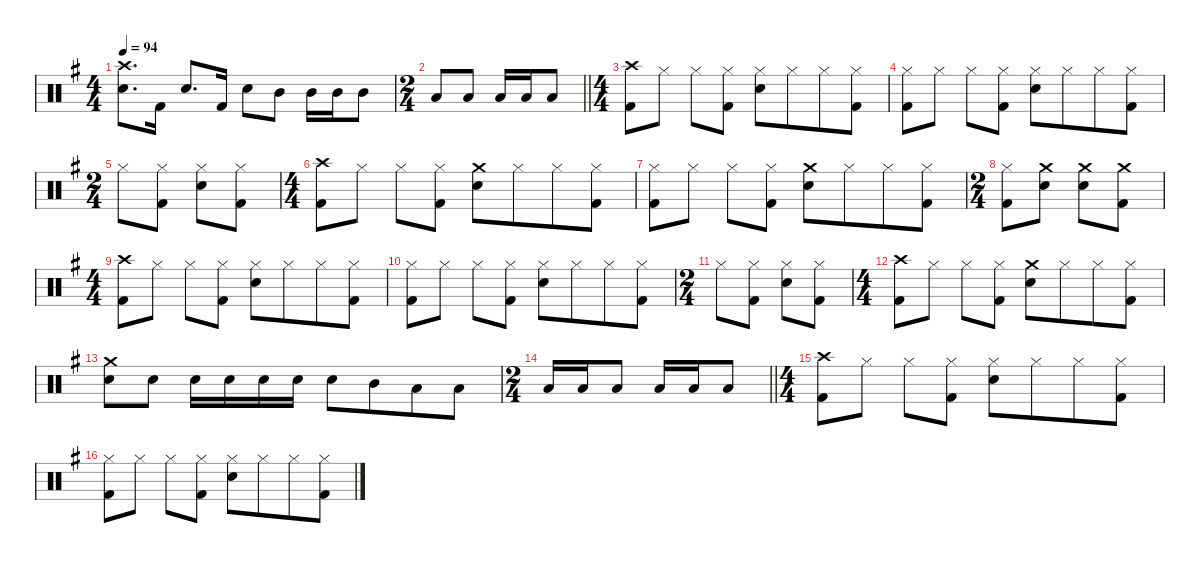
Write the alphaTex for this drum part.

\defaultSystemsLayout 4
\hideDynamics
\bracketExtendMode nobrackets
\singleTrackTrackNamePolicy hidden
\multiTrackTrackNamePolicy hidden
\firstSystemTrackNameMode fullname
\firstSystemTrackNameOrientation horizontal
\otherSystemsTrackNameOrientation horizontal
\track ("Lars Ulrich" "drm.") {instrument percussion}
\staff {score}
\articulation defaults
\ts (4 4)
\tempo 94
\clef neutral
\ks eminor
("Crash high (hit)"{acc forcenatural} "Snare (hit) 2"{acc forcenatural}).8{d dy mf beam Down} "Kick (hit) 2"{acc forcenatural}.16{dy ff beam Down} "Snare (hit) 2"{acc forcenatural}.8{d beam Up} "Kick (hit) 2"{acc forcenatural}.16{beam Up} "Snare (hit) 2"{acc forcenatural}.8{beam Down} "Mid Tom (hit)"{acc forcenatural}.8{beam Down} "Mid Tom (hit)"{acc forcenatural}.16{beam Down} "Mid Tom (hit)"{acc forcenatural}.16{beam Down} "Mid Tom (hit)"{acc forcenatural}.8{beam Down} |
\ts (2 4)
\beaming (8 2 2)
\barLineRight lightlight "Low Tom (hit)"{acc forcenatural}.8{beam Up} "Low Tom (hit)"{acc forcenatural}.8{beam Up} "Low Floor Tom (hit)"{acc forcenatural}.16{dy f beam Up} "Low Floor Tom (hit)"{acc forcenatural}.16{beam Up} "Low Floor Tom (hit)"{acc forcenatural}.8{beam Up}
|
\ts (4 4)
\beaming (8 2 2 4)
("Crash high (hit)"{acc forcenatural} "Kick (hit) 2"{acc forcenatural}).8{beam Down} "Hi-Hat (closed)"{acc forcenatural}.8{dy mf beam Down} "Hi-Hat (closed)"{acc forcenatural}.8{beam Down} ("Hi-Hat (closed)"{acc forcenatural} "Kick (hit) 2"{acc forcenatural}).8{beam Down} ("Hi-Hat (closed)"{acc forcenatural} "Snare (hit) 2"{acc forcenatural}).8{beam Down} "Hi-Hat (closed)"{acc forcenatural}.8{beam Down} "Hi-Hat (closed)"{acc forcenatural}.8{beam Down} ("Hi-Hat (closed)"{acc forcenatural} "Kick (hit) 2"{acc forcenatural}).8{beam Down} |
("Hi-Hat (closed)"{acc forcenatural} "Kick (hit) 2"{acc forcenatural}).8{beam Down} "Hi-Hat (closed)"{acc forcenatural}.8{beam Down} "Hi-Hat (closed)"{acc forcenatural}.8{beam Down} ("Hi-Hat (closed)"{acc forcenatural} "Kick (hit) 2"{acc forcenatural}).8{beam Down} ("Hi-Hat (closed)"{acc forcenatural} "Snare (hit) 2"{acc forcenatural}).8{beam Down} "Hi-Hat (closed)"{acc forcenatural}.8{beam Down} "Hi-Hat (closed)"{acc forcenatural}.8{beam Down} ("Hi-Hat (closed)"{acc forcenatural} "Kick (hit) 2"{acc forcenatural}).8{beam Down} |
\ts (2 4)
\beaming (8 2 2)
"Hi-Hat (closed)"{acc forcenatural}.8{beam Down} ("Hi-Hat (closed)"{acc forcenatural} "Kick (hit) 2"{acc forcenatural}).8{beam Down} ("Hi-Hat (closed)"{acc forcenatural} "Snare (hit) 2"{acc forcenatural}).8{beam Down} ("Hi-Hat (closed)"{acc forcenatural} "Kick (hit) 2"{acc forcenatural}).8{beam Down} |
\ts (4 4)
\beaming (8 2 2 4)
("Crash high (hit)"{acc forcenatural} "Kick (hit) 2"{acc forcenatural}).8{dy f beam Down} "Hi-Hat (closed)"{acc forcenatural}.8{dy mf beam Down} "Hi-Hat (closed)"{acc forcenatural}.8{beam Down} ("Hi-Hat (closed)"{acc forcenatural} "Kick (hit) 2"{acc forcenatural}).8{beam Down} ("Crash medium (hit)"{acc forcenatural} "Snare (hit) 2"{acc forcenatural}).8{beam Down} "Hi-Hat (closed)"{acc forcenatural}.8{beam Down} "Hi-Hat (closed)"{acc forcenatural}.8{beam Down} ("Hi-Hat (closed)"{acc forcenatural} "Kick (hit) 2"{acc forcenatural}).8{beam Down} |
("Hi-Hat (closed)"{acc forcenatural} "Kick (hit) 2"{acc forcenatural}).8{beam Down} "Hi-Hat (closed)"{acc forcenatural}.8{beam Down} "Hi-Hat (closed)"{acc forcenatural}.8{beam Down} ("Hi-Hat (closed)"{acc forcenatural} "Kick (hit) 2"{acc forcenatural}).8{beam Down} ("Crash medium (hit)"{acc forcenatural} "Snare (hit) 2"{acc forcenatural}).8{beam Down} "Hi-Hat (closed)"{acc forcenatural}.8{beam Down} "Hi-Hat (closed)"{acc forcenatural}.8{beam Down} ("Hi-Hat (closed)"{acc forcenatural} "Kick (hit) 2"{acc forcenatural}).8{beam Down} |
\ts (2 4)
\beaming (8 2 2)
("Hi-Hat (closed)"{acc forcenatural} "Kick (hit) 2"{acc forcenatural}).8{beam Down} ("Crash medium (hit)"{acc forcenatural} "Snare (hit) 2"{acc forcenatural}).8{dy f beam Down} ("Crash medium (hit)"{acc forcenatural} "Snare (hit) 2"{acc forcenatural}).8{beam Down} ("Crash medium (hit)"{acc forcenatural} "Kick (hit) 2"{acc forcenatural}).8{beam Down} |
\ts (4 4)
\beaming (8 2 2 4)
("Crash high (hit)"{acc forcenatural} "Kick (hit) 2"{acc forcenatural}).8{beam Down} "Hi-Hat (closed)"{acc forcenatural}.8{dy mf beam Down} "Hi-Hat (closed)"{acc forcenatural}.8{beam Down} ("Hi-Hat (closed)"{acc forcenatural} "Kick (hit) 2"{acc forcenatural}).8{beam Down} ("Hi-Hat (closed)"{acc forcenatural} "Snare (hit) 2"{acc forcenatural}).8{beam Down} "Hi-Hat (closed)"{acc forcenatural}.8{beam Down} "Hi-Hat (closed)"{acc forcenatural}.8{beam Down} ("Hi-Hat (closed)"{acc forcenatural} "Kick (hit) 2"{acc forcenatural}).8{beam Down} |
("Hi-Hat (closed)"{acc forcenatural} "Kick (hit) 2"{acc forcenatural}).8{beam Down} "Hi-Hat (closed)"{acc forcenatural}.8{beam Down} "Hi-Hat (closed)"{acc forcenatural}.8{beam Down} ("Hi-Hat (closed)"{acc forcenatural} "Kick (hit) 2"{acc forcenatural}).8{beam Down} ("Hi-Hat (closed)"{acc forcenatural} "Snare (hit) 2"{acc forcenatural}).8{beam Down} "Hi-Hat (closed)"{acc forcenatural}.8{beam Down} "Hi-Hat (closed)"{acc forcenatural}.8{beam Down} ("Hi-Hat (closed)"{acc forcenatural} "Kick (hit) 2"{acc forcenatural}).8{beam Down} |
\ts (2 4)
\beaming (8 2 2)
"Hi-Hat (closed)"{acc forcenatural}.8{beam Down} ("Hi-Hat (closed)"{acc forcenatural} "Kick (hit) 2"{acc forcenatural}).8{beam Down} ("Hi-Hat (closed)"{acc forcenatural} "Snare (hit) 2"{acc forcenatural}).8{beam Down} ("Hi-Hat (closed)"{acc forcenatural} "Kick (hit) 2"{acc forcenatural}).8{beam Down} |
\ts (4 4)
\beaming (8 2 2 4)
("Crash high (hit)"{acc forcenatural} "Kick (hit) 2"{acc forcenatural}).8{dy f beam Down} "Hi-Hat (closed)"{acc forcenatural}.8{dy mf beam Down} "Hi-Hat (closed)"{acc forcenatural}.8{beam Down} ("Hi-Hat (closed)"{acc forcenatural} "Kick (hit) 2"{acc forcenatural}).8{beam Down} ("Crash medium (hit)"{acc forcenatural} "Snare (hit) 2"{acc forcenatural}).8{beam Down} "Hi-Hat (closed)"{acc forcenatural}.8{beam Down} "Hi-Hat (closed)"{acc forcenatural}.8{beam Down} ("Hi-Hat (closed)"{acc forcenatural} "Kick (hit) 2"{acc forcenatural}).8{beam Down} |
("Crash medium (hit)"{acc forcenatural} "Snare (hit) 2"{acc forcenatural}).8{beam Down} "Snare (hit) 2"{acc forcenatural}.8{dy ff beam Down} "Snare (hit) 2"{acc forcenatural}.16{beam Down} "Snare (hit) 2"{acc forcenatural}.16{beam Down} "Snare (hit) 2"{acc forcenatural}.16{beam Down} "Snare (hit) 2"{acc forcenatural}.16{beam Down} "Snare (hit) 2"{acc forcenatural}.8{beam Down} "Mid Tom (hit)"{acc forcenatural}.8{beam Down} "Low Tom (hit)"{acc forcenatural}.8{beam Down} "Low Floor Tom (hit)"{acc forcenatural}.8{dy f beam Down} |
\ts (2 4)
\beaming (8 2 2)
\barLineRight lightlight "Low Tom (hit)"{acc forcenatural}.16{dy ff beam Up} "Low Tom (hit)"{acc forcenatural}.16{beam Up} "Low Tom (hit)"{acc forcenatural}.8{beam Up} "Low Floor Tom (hit)"{acc forcenatural}.16{dy f beam Up} "Low Floor Tom (hit)"{acc forcenatural}.16{beam Up} "Low Floor Tom (hit)"{acc forcenatural}.8{beam Up}
|
\ts (4 4)
\beaming (8 2 2 4)
("Crash high (hit)"{acc forcenatural} "Kick (hit) 2"{acc forcenatural}).8{beam Down} "Hi-Hat (closed)"{acc forcenatural}.8{dy mf beam Down} "Hi-Hat (closed)"{acc forcenatural}.8{beam Down} ("Hi-Hat (closed)"{acc forcenatural} "Kick (hit) 2"{acc forcenatural}).8{beam Down} ("Hi-Hat (closed)"{acc forcenatural} "Snare (hit) 2"{acc forcenatural}).8{beam Down} "Hi-Hat (closed)"{acc forcenatural}.8{beam Down} "Hi-Hat (closed)"{acc forcenatural}.8{beam Down} ("Hi-Hat (closed)"{acc forcenatural} "Kick (hit) 2"{acc forcenatural}).8{beam Down} |
("Hi-Hat (closed)"{acc forcenatural} "Kick (hit) 2"{acc forcenatural}).8{beam Down} "Hi-Hat (closed)"{acc forcenatural}.8{beam Down} "Hi-Hat (closed)"{acc forcenatural}.8{beam Down} ("Hi-Hat (closed)"{acc forcenatural} "Kick (hit) 2"{acc forcenatural}).8{beam Down} ("Hi-Hat (closed)"{acc forcenatural} "Snare (hit) 2"{acc forcenatural}).8{beam Down} "Hi-Hat (closed)"{acc forcenatural}.8{beam Down} "Hi-Hat (closed)"{acc forcenatural}.8{beam Down} ("Hi-Hat (closed)"{acc forcenatural} "Kick (hit) 2"{acc forcenatural}).8{beam Down}
